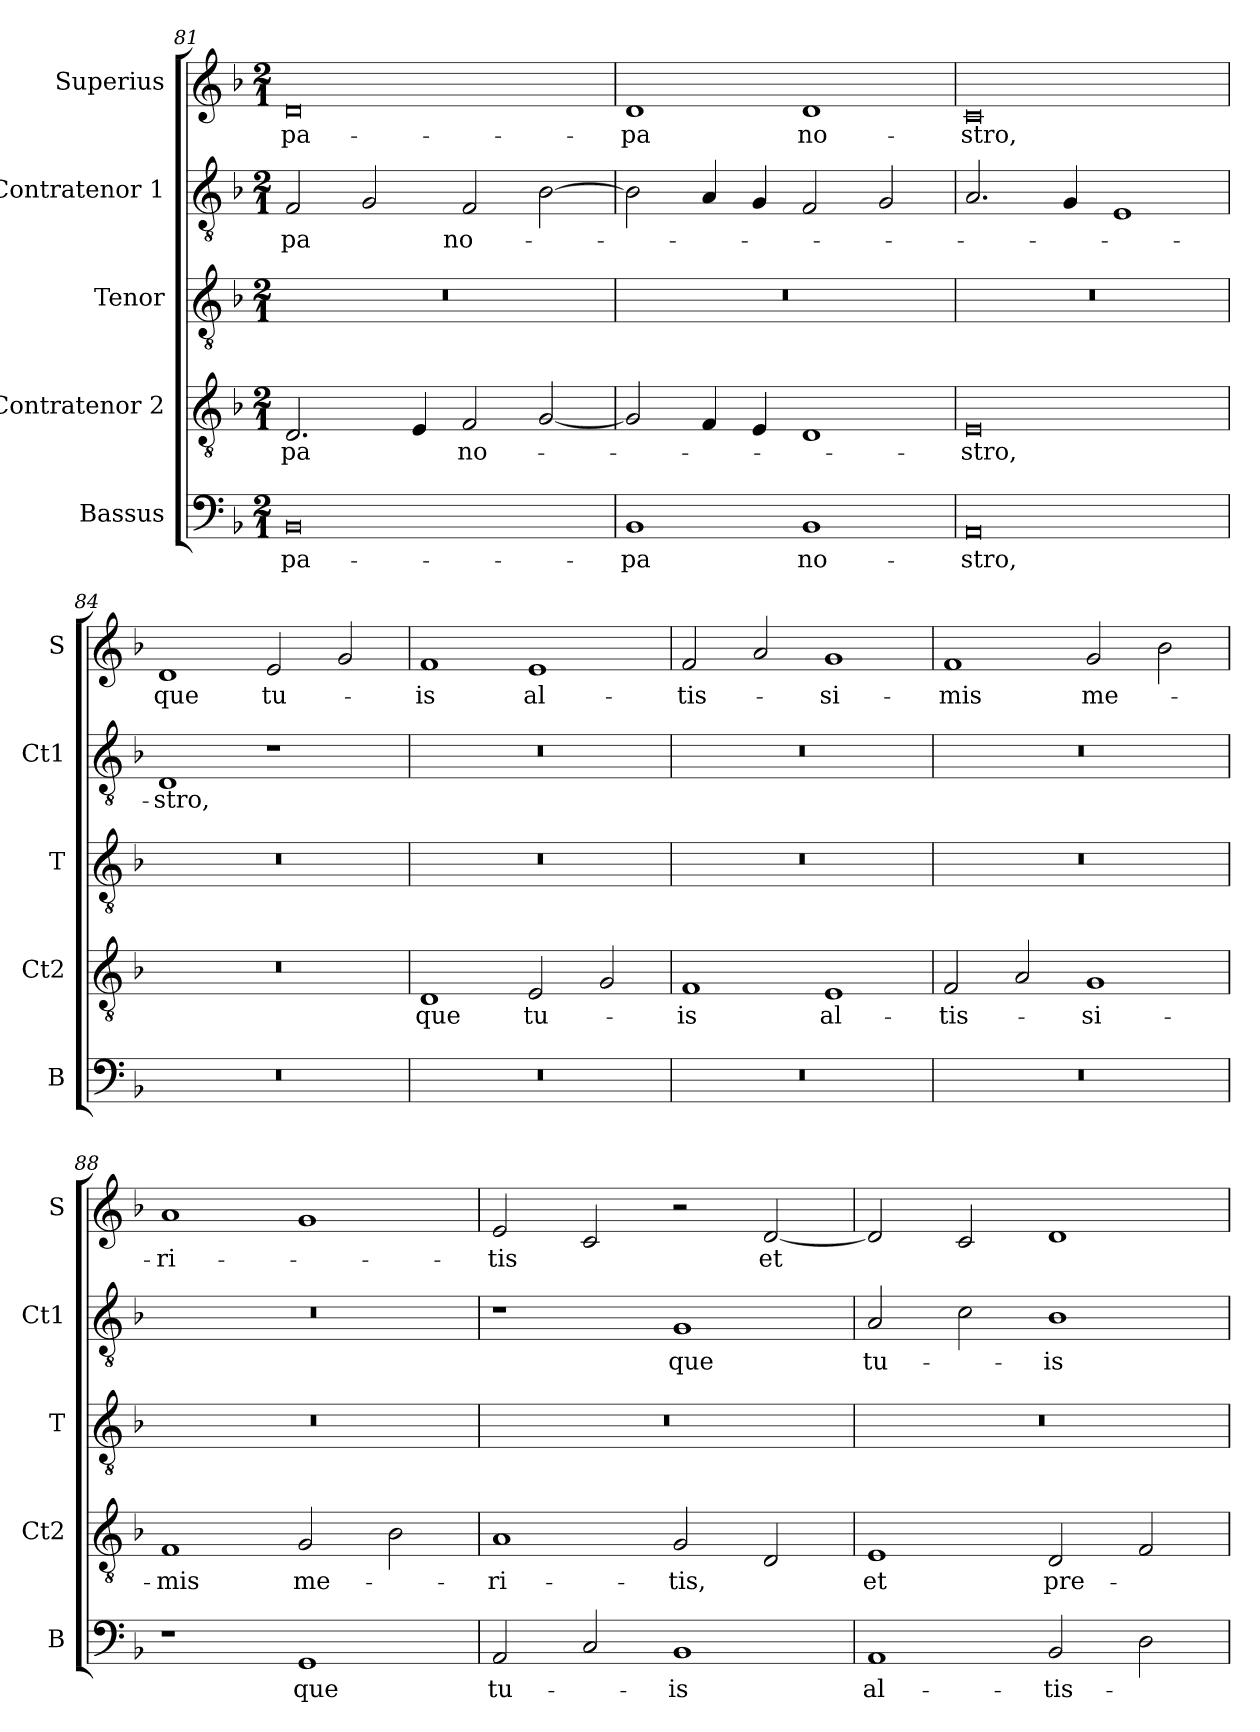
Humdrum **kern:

**kern	**text	**kern	**text	**kern	**kern	**text	**kern	**text
*part5	*part5	*part4	*part4	*part3	*part2	*part2	*part1	*part1
*staff5	*staff5	*staff4	*staff4	*staff3	*staff2	*staff2	*staff1	*staff1
*I"Bassus	*	*I"Contratenor 2	*	*I"Tenor	*I"Contratenor 1	*	*I"Superius	*
*I'B	*	*I'Ct2	*	*I'T	*I'Ct1	*	*I'S	*
*clefF4	*	*clefGv2	*	*clefGv2	*clefGv2	*	*clefG2	*
*k[b-]	*	*k[b-]	*	*k[b-]	*k[b-]	*	*k[b-]	*
*M2/1	*	*M2/1	*	*M2/1	*M2/1	*	*M2/1	*
=81	=81	=81	=81	=81	=81	=81	=81	=81
0BB-	pa-	2.D	-pa	0r	2F	-pa	0d	pa-
.	.	.	.	.	2G	.	.	.
.	.	4E	.	.	.	.	.	.
.	.	2F	no-	.	2F	no-	.	.
.	.	[2G	.	.	[2B-	.	.	.
=82	=82	=82	=82	=82	=82	=82	=82	=82
1BB-	-pa	2G]	.	0r	2B-]	.	1d	-pa
.	.	4F	.	.	4A	.	.	.
.	.	4E	.	.	4G	.	.	.
1BB-	no-	1D	.	.	2F	.	1d	no-
.	.	.	.	.	2G	.	.	.
=83	=83	=83	=83	=83	=83	=83	=83	=83
0AA	-stro,	0E	-stro,	0r	2.A	.	0c	-stro,
.	.	.	.	.	4G	.	.	.
.	.	.	.	.	1E	.	.	.
=84	=84	=84	=84	=84	=84	=84	=84	=84
0r	.	0r	.	0r	1D	-stro,	1d	que
.	.	.	.	.	1r	.	2e	tu-
.	.	.	.	.	.	.	2g	.
=85	=85	=85	=85	=85	=85	=85	=85	=85
0r	.	1D	que	0r	0r	.	1f	-is
.	.	2E	tu-	.	.	.	1e	al-
.	.	2G	.	.	.	.	.	.
=86	=86	=86	=86	=86	=86	=86	=86	=86
0r	.	1F	-is	0r	0r	.	2f	-tis-
.	.	.	.	.	.	.	2a	.
.	.	1E	al-	.	.	.	1g	-si-
=87	=87	=87	=87	=87	=87	=87	=87	=87
0r	.	2F	-tis-	0r	0r	.	1f	-mis
.	.	2A	.	.	.	.	.	.
.	.	1G	-si-	.	.	.	2g	me-
.	.	.	.	.	.	.	2b-	.
=88	=88	=88	=88	=88	=88	=88	=88	=88
1r	.	1F	-mis	0r	0r	.	1a	-ri-
1GG	que	2G	me-	.	.	.	1g	.
.	.	2B-	.	.	.	.	.	.
=89	=89	=89	=89	=89	=89	=89	=89	=89
2AA	tu-	1A	-ri-	0r	1r	.	2e	-tis
2C	.	.	.	.	.	.	2c	.
1BB-	-is	2G	-tis,	.	1G	que	2r	.
.	.	2D	.	.	.	.	[2d	et
=90	=90	=90	=90	=90	=90	=90	=90	=90
1AA	al-	1E	et	0r	2A	tu-	2d]	.
.	.	.	.	.	2c	.	2c	.
2BB-	-tis-	2D	pre-	.	1B-	-is	1d	.
2D	.	2F	.	.	.	.	.	.
=	=	=	=	=	=	=	=	=
*-	*-	*-	*-	*-	*-	*-	*-	*-
